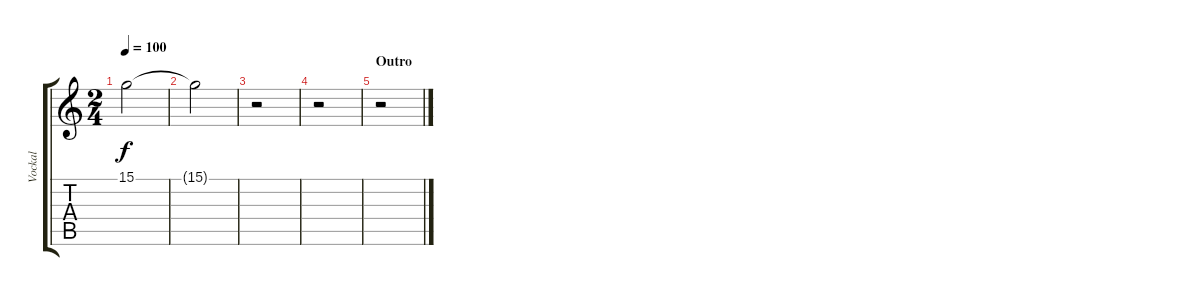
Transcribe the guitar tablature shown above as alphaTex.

\track ("Vockal" "Vockal") {instrument fx4atmosphere}
\staff {score tabs}
\tuning (E4 B3 G3 D3 A2 E2) {hide}
\ts (2 4)
\tempo 100
\clef g2
\ks c
15.1.2{dy f} |
15.1{t}.2 |
r.2 |
r.2 |
\section ("" "Outro")
r.2
